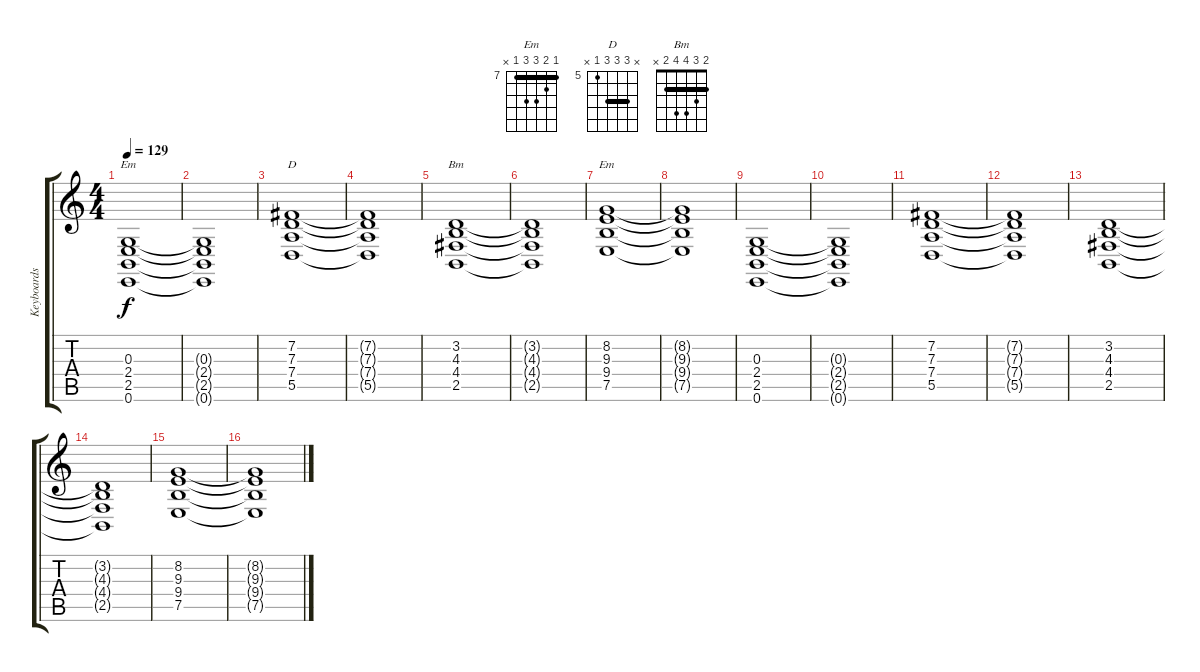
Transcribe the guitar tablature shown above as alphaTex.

\track ("Keyboards 2" "Keyboards ") {instrument stringensemble1}
\staff {score tabs}
\tuning (E4 B3 G3 D3 A2 E2) {hide}
\chord ("Em" 0 0 0 2 2 0)
\chord ("D" x 7 7 7 5 x) {firstfret 5 barre 7}
\chord ("Bm" 2 3 4 4 2 x) {barre 2}
\chord ("Em" 7 8 9 9 7 x) {firstfret 7 barre 7}
\ts (4 4)
\tempo 129
\clef g2
\ks c
(0.3 2.4 2.5 0.6).1{ch "Em" dy f} |
(0.3{t} 2.4{t} 2.5{t} 0.6{t}).1 |
(7.2 7.3 7.4 5.5).1{ch "D"} |
(7.2{t} 7.3{t} 7.4{t} 5.5{t}).1 |
(3.2 4.3 4.4 2.5).1{ch "Bm"} |
(3.2{t} 4.3{t} 4.4{t} 2.5{t}).1 |
(8.2 9.3 9.4 7.5).1{ch "Em"} |
(8.2{t} 9.3{t} 9.4{t} 7.5{t}).1 |
(0.3 2.4 2.5 0.6).1 |
(0.3{t} 2.4{t} 2.5{t} 0.6{t}).1 |
(7.2 7.3 7.4 5.5).1 |
(7.2{t} 7.3{t} 7.4{t} 5.5{t}).1 |
(3.2 4.3 4.4 2.5).1 |
(3.2{t} 4.3{t} 4.4{t} 2.5{t}).1 |
(8.2 9.3 9.4 7.5).1 |
(8.2{t} 9.3{t} 9.4{t} 7.5{t}).1
